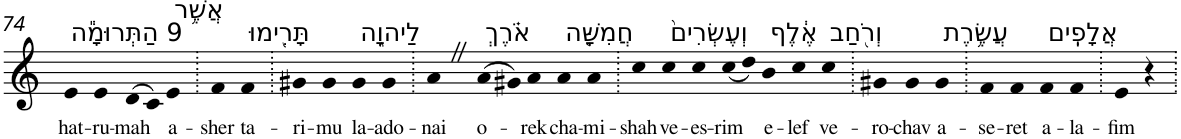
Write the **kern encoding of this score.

**kern	**text
*part1	*part1
*staff1	*staff1
*I"Piano	*
*I'Pno	*
!!LO:PB:g=z
*clefG2	*
*k[]	*
=74	=74
!LO:TX:a:t=9 הַתְּרוּמָ֕ה	!
!	!LO:LY:b
4e	hat-
!	!LO:LY:b
4e	-ru-
!	!LO:LY:b
(>8d	-mah
8c)	.
!LO:TX:a:t=אֲשֶׁ֥ר	!
!	!LO:LY:b
4e	a-
=75.	=75.
!	!LO:LY:b
4f	-sher
!LO:TX:a:t=תָּרִ֖ימוּ	!
!	!LO:LY:b
4f	ta-
=76.	=76.
!	!LO:LY:b
4g#X	-ri-
!	!LO:LY:b
4g#	-mu
!LO:TX:a:t=לַיהוָ֑ה	!
!	!LO:LY:b
4g#	la-
!	!LO:LY:b
4g#	-ado-
=77.	=77.
!	!LO:LY:b
4aZ	-nai
!LO:TX:a:t=אֹ֗רֶךְ	!
!	!LO:LY:b
(>8a	o-
8g#X)	.
!	!LO:LY:b
4a	-rek
!LO:TX:a:t=חֲמִשָּׁ֤ה	!
!	!LO:LY:b
4a	cha-
!	!LO:LY:b
4a	-mi-
=78.	=78.
!	!LO:LY:b
4cc	-shah
!LO:TX:a:t=וְעֶשְׂרִים֙	!
!	!LO:LY:b
4cc	ve-
!	!LO:LY:b
4cc	-es-
!	!LO:LY:b
(<8cc	-rim
8dd)	.
!LO:TX:a:t=אֶ֔לֶף	!
!	!LO:LY:b
4b	e-
!	!LO:LY:b
4cc	-lef
!LO:TX:a:t=וְרֹ֖חַב	!
!	!LO:LY:b
4cc	ve-
=79.	=79.
!	!LO:LY:b
4g#X	-ro-
!	!LO:LY:b
4g#	-chav
!LO:TX:a:t=עֲשֶׂ֥רֶת	!
!	!LO:LY:b
4g#	a-
=80.	=80.
!	!LO:LY:b
4f	-se-
!	!LO:LY:b
4f	-ret
!LO:TX:a:t=אֲלָפִֽים	!
!	!LO:LY:b
4f	a-
!	!LO:LY:b
4f	-la-
=81.	=81.
!	!LO:LY:b
4e	-fim
4r	.
=.	=.
*-	*-
